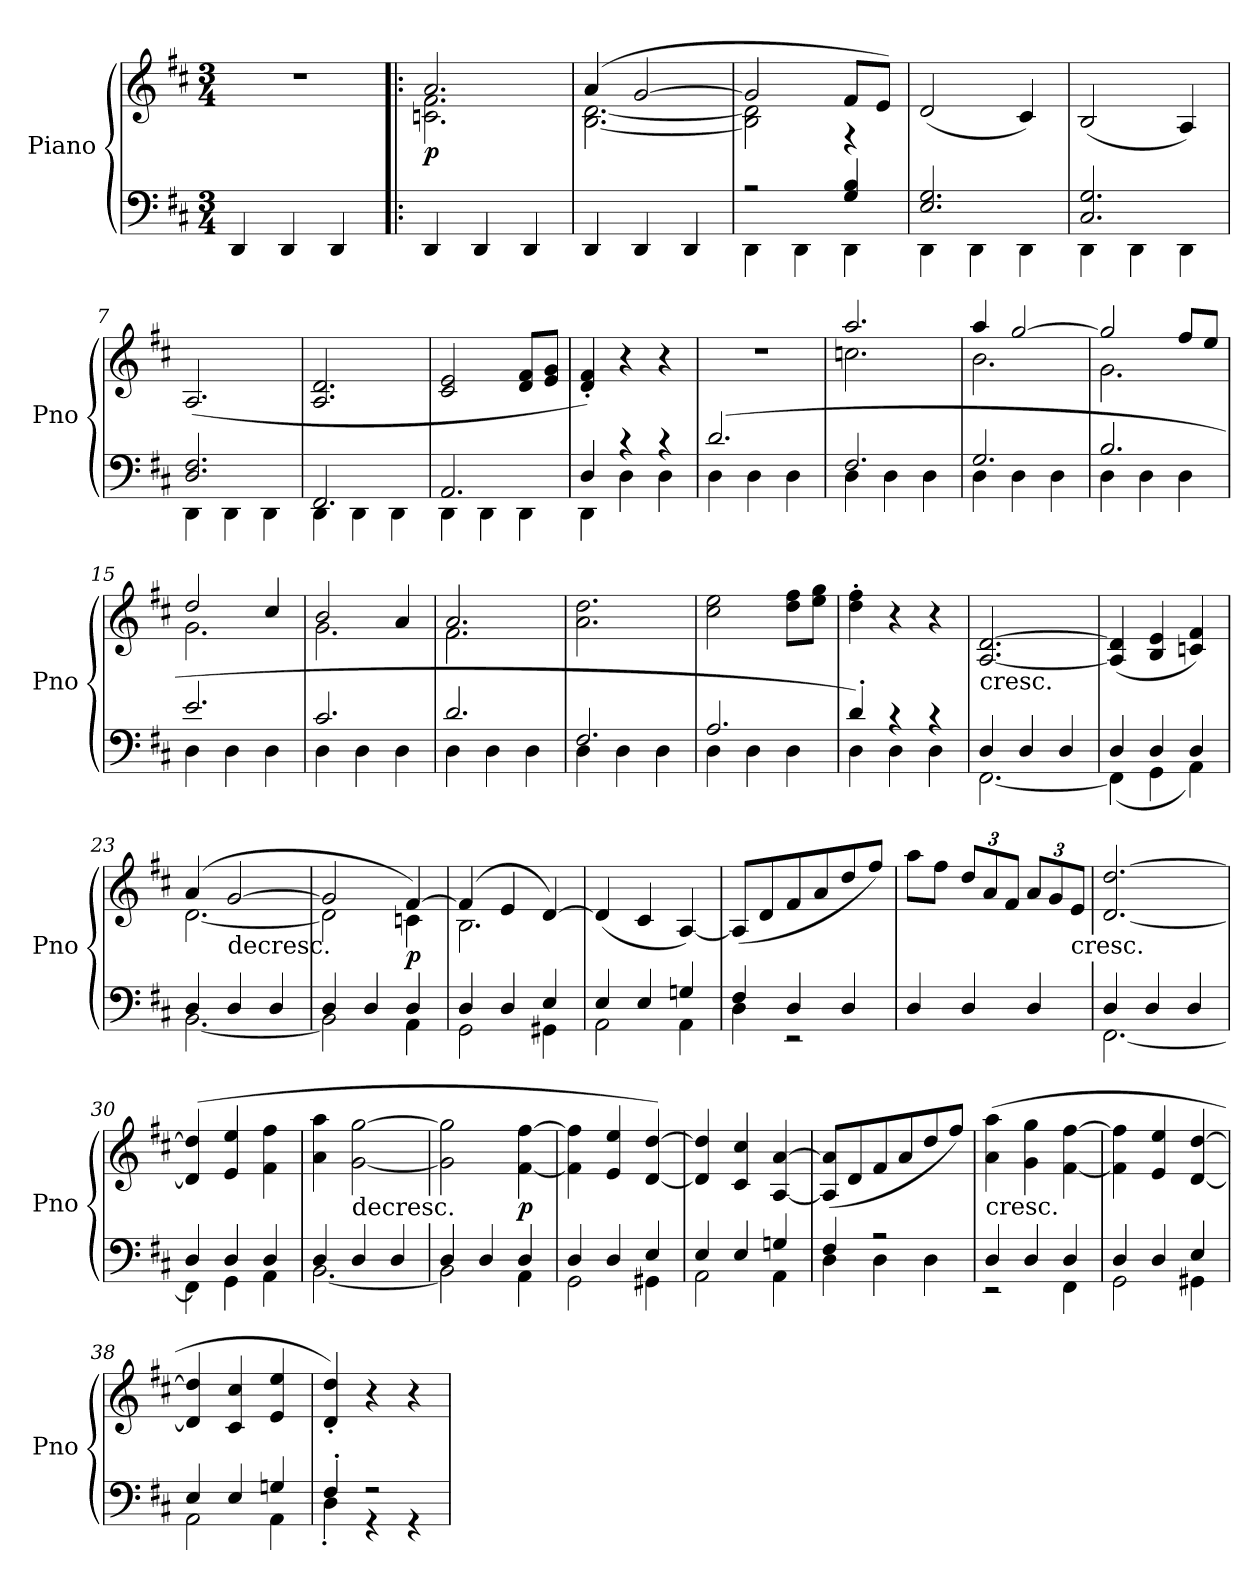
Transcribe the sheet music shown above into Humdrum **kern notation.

**kern	**kern	**dynam
*part1	*part1	*part1
*staff2	*staff1	*staff1/2
*I"Piano	*	*
*I'Pno	*	*
*clefF4	*clefG2	*
*k[f#c#]	*k[f#c#]	*
*D:	*D:	*
*M3/4	*M3/4	*
*MM240	*MM240	*
=1	=1	=1
4DD/	2.r	.
4DD/	.	.
4DD/	.	.
=2!|:	=2!|:	=2!|:
*	*^	*
4DD/	2.a/	2.cn\ 2.f#\	p
4DD/	.	.	.
4DD/	.	.	.
=3	=3	=3	=3
4DD/	(4a/	[2.B\ [2.d\	.
4DD/	[2g/	.	.
4DD/	.	.	.
=4	=4	=4	=4
*^	*	*	*
2r	4DD\	2g/]	2B]\ 2d]\	.
.	4DD\	.	.	.
4G/ 4B/	4DD\	8f#/L	4r	.
.	.	8e/J)	.	.
*	*	*v	*v	*
=5	=5	=5	=5
2.E/ 2.G/	4DD\	(2d/	.
.	4DD\	.	.
.	4DD\	4c#/)	.
=6	=6	=6	=6
2.C#/ 2.G/	4DD\	(2B/	.
.	4DD\	.	.
.	4DD\	4A/)	.
=7	=7	=7	=7
2.D/ 2.F#/	4DD\	(2.A/	.
.	4DD\	.	.
.	4DD\	.	.
=8	=8	=8	=8
2.FF#/	4DD\	2.A/ 2.d/	.
.	4DD\	.	.
.	4DD\	.	.
=9	=9	=9	=9
2.AA/	4DD\	2c#/ 2e/	.
.	4DD\	.	.
.	4DD\	8d/ 8f#/L	.
.	.	8e/ 8g/J	.
=10	=10	=10	=10
4D/	4DD\	4d'/ 4f#'/)	.
4r	4D\	4r	.
4r	4D\	4r	.
=11	=11	=11	=11
(2.d/	4D\	2.r	.
.	4D\	.	.
.	4D\	.	.
=12	=12	=12	=12
*	*	*^	*
2.F#/	4D\	2.aa/	2.ccn\	.
.	4D\	.	.	.
.	4D\	.	.	.
=13	=13	=13	=13	=13
2.G/	4D\	4aa/	2.b\	.
.	4D\	[2gg/	.	.
.	4D\	.	.	.
=14	=14	=14	=14	=14
2.B/	4D\	2gg/]	2.g\	.
.	4D\	.	.	.
.	4D\	8ff#/L	.	.
.	.	8ee/J	.	.
=15	=15	=15	=15	=15
2.e/	4D\	2dd/	2.g\	.
.	4D\	.	.	.
.	4D\	4cc#/	.	.
=16	=16	=16	=16	=16
2.c#/	4D\	2b/	2.g\	.
.	4D\	.	.	.
.	4D\	4a/	.	.
=17	=17	=17	=17	=17
2.d/	4D\	2.a/	2.f#\	.
.	4D\	.	.	.
.	4D\	.	.	.
*	*	*v	*v	*
=18	=18	=18	=18
2.F#/	4D\	2.a\ 2.dd\	.
.	4D\	.	.
.	4D\	.	.
=19	=19	=19	=19
2.A/	4D\	2cc#\ 2ee\	.
.	4D\	.	.
.	4D\	8dd\ 8ff#\L	.
.	.	8ee\ 8gg\J	.
=20	=20	=20	=20
4d'/)	4D\	4dd'\ 4ff#'\	.
4r	4D\	4r	.
4r	4D\	4r	.
=21	=21	=21	=21
!	!	!LO:TX:c:t=cresc.	!
4D/	[2.FF#\	[2.A/ [2.d/	.
4D/	.	.	.
4D/	.	.	.
=22	=22	=22	=22
4D/	(4FF#\]	(4A]/ 4d]/	.
4D/	4GG\	4B/ 4e/	.
4D/	4AA\)	4cn/ 4f#/)	.
=23	=23	=23	=23
*	*	*^	*
4D/	[2.BB\	(4a/	[2.d\	.
!	!	!LO:TX:c:t=decresc.	!	!
4D/	.	[2g/	.	.
4D/	.	.	.	.
=24	=24	=24	=24	=24
4D/	2BB\]	2g/]	2d\]	.
4D/	.	.	.	.
4D/	4AA\	[4f#/)	4cn\	p
=25	=25	=25	=25	=25
4D/	2GG\	(4f#/]	2.B\	.
4D/	.	4e/	.	.
4E/	4GG#X\	[4d/)	.	.
*	*	*v	*v	*
=26	=26	=26	=26
4E/	2AA\	(4d/]	.
4E/	.	4c#/	.
4Gn/	4AA\	[4A/)	.
=27	=27	=27	=27
4F#/	4D\	(8A/L]	.
.	.	8d/	.
4D/	2r	8f#/	.
.	.	8a/	.
4D/	.	8dd/	.
.	.	8ff#/J)	.
*v	*v	*	*
=28	=28	=28
4D/	8aa\L	.
.	8ff#\J	.
4D/	12dd/L	.
.	12a/	.
.	12f#/J	.
4D/	12a/L	.
.	12g/	.
!	!LO:TX:c:t=cresc.	!
.	12e/J	.
=29	=29	=29
*^	*	*
4D/	[2.FF#\	[2.d/ [2.dd/	.
4D/	.	.	.
4D/	.	.	.
=30	=30	=30	=30
4D/	4FF#\]	(4d]/ 4dd]/	.
4D/	4GG\	4e/ 4ee/	.
4D/	4AA\	4f#\ 4ff#\	.
=31	=31	=31	=31
4D/	[2.BB\	4a\ 4aa\	.
!	!	!LO:TX:c:t=decresc.	!
4D/	.	[2g\ [2gg\	.
4D/	.	.	.
=32	=32	=32	=32
4D/	2BB\]	2g]\ 2gg]\	.
4D/	.	.	.
4D/	4AA\	[4f#\ [4ff#\	p
=33	=33	=33	=33
4D/	2GG\	4f#]\ 4ff#]\	.
4D/	.	4e/ 4ee/	.
4E/	4GG#X\	[4d/ [4dd/)	.
=34	=34	=34	=34
4E/	2AA\	4d]/ 4dd]/	.
4E/	.	4c#/ 4cc#/	.
4Gn/	4AA\	[4A/ [4a/	.
=35	=35	=35	=35
4F#/	4D\	(8A]/ 8a]/L	.
.	.	8d/	.
2r	4D\	8f#/	.
.	.	8a/	.
.	4D\	8dd/	.
.	.	8ff#/J)	.
=36	=36	=36	=36
!	!	!LO:TX:c:t=cresc.	!
4D/	2r	(4a\ 4aa\	.
4D/	.	4g\ 4gg\	.
4D/	4FF#\	[4f#\ [4ff#\	.
=37	=37	=37	=37
4D/	2GG\	4f#]\ 4ff#]\	.
4D/	.	4e/ 4ee/	.
4E/	4GG#X\	[4d/ [4dd/	.
=38	=38	=38	=38
4E/	2AA\	4d]/ 4dd]/	.
4E/	.	4c#/ 4cc#/	.
4Gn/	4AA\	4e/ 4ee/	.
=39	=39	=39	=39
4F#'/	4D'\	4d'/ 4dd'/)	.
2r	4r	4r	.
.	4r	4r	.
*v	*v	*	*
=	=	=
*-	*-	*-
